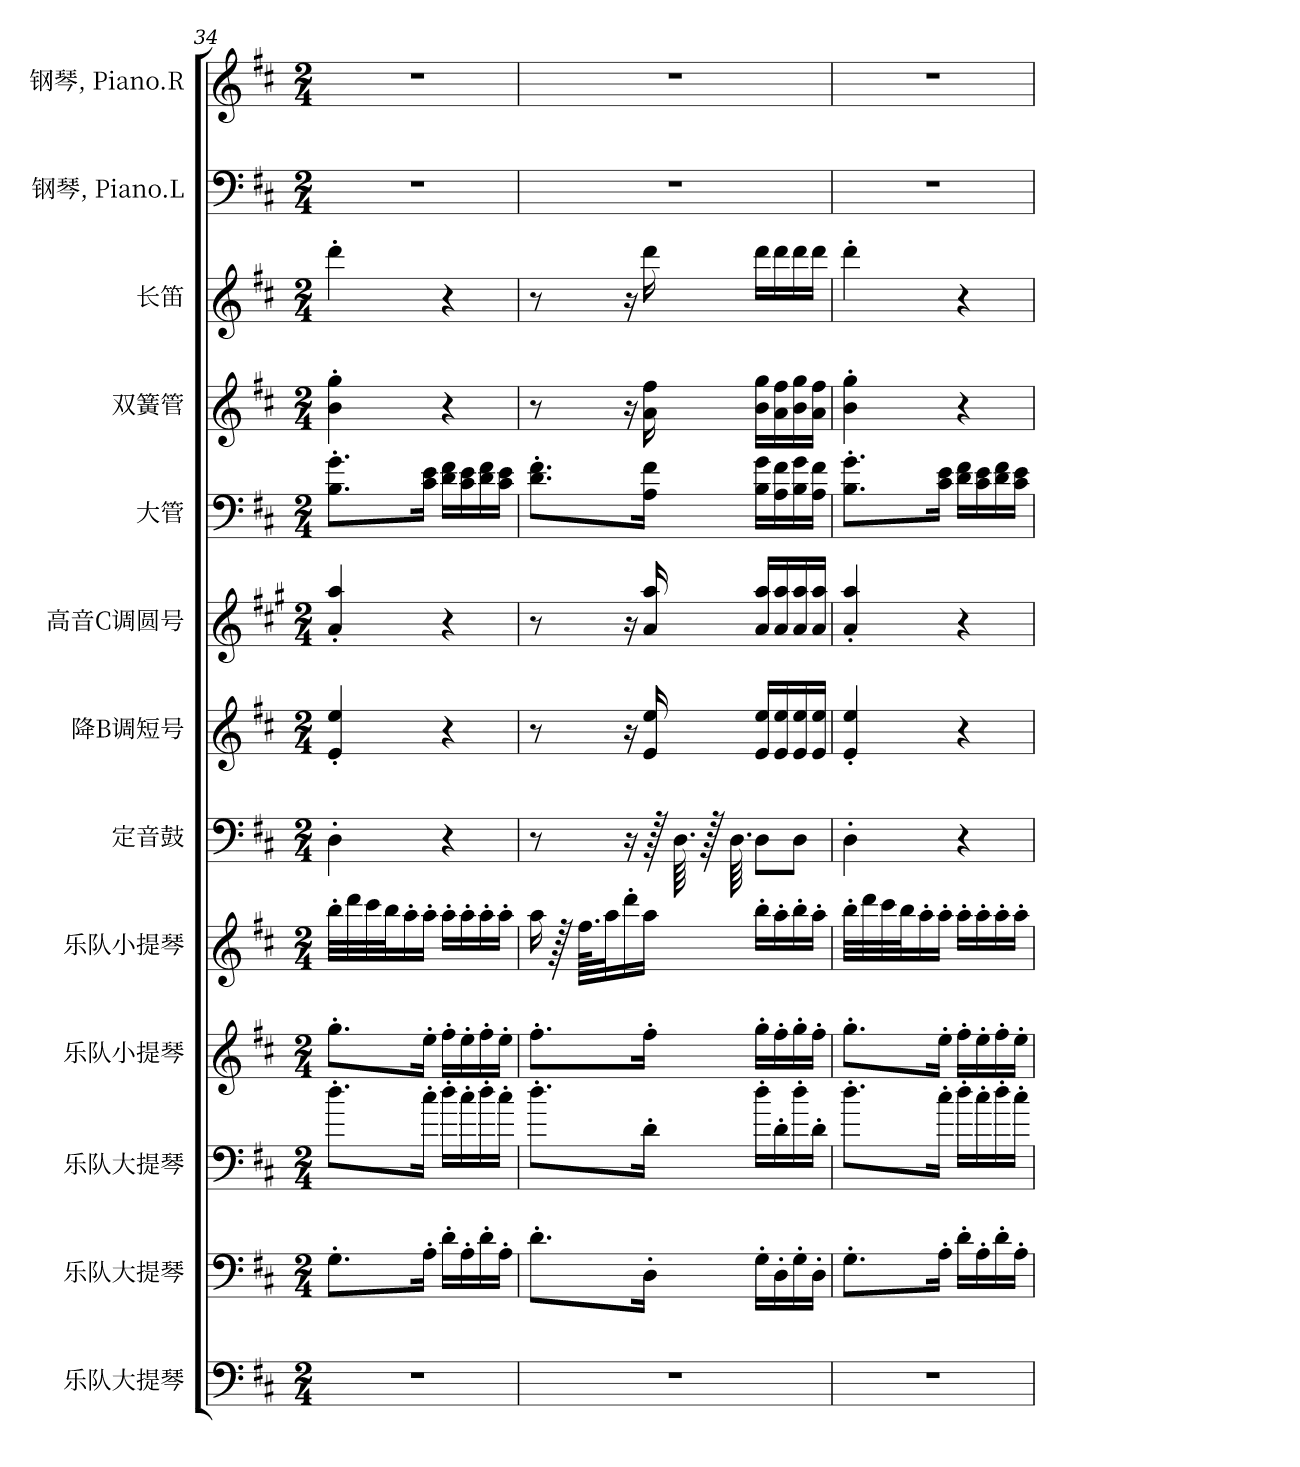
**kern	**kern	**kern	**kern	**kern	**kern	**kern	**kern	**kern	**kern	**kern	**kern	**kern
*part13	*part12	*part11	*part10	*part9	*part8	*part7	*part6	*part5	*part4	*part3	*part2	*part1
*staff13	*staff12	*staff11	*staff10	*staff9	*staff8	*staff7	*staff6	*staff5	*staff4	*staff3	*staff2	*staff1
*I"乐队大提琴	*I"乐队大提琴	*I"乐队大提琴	*I"乐队小提琴	*I"乐队小提琴	*I"定音鼓	*I"降B调短号	*I"高音C调圆号	*I"大管	*I"双簧管	*I"长笛	*I"钢琴, Piano.L	*I"钢琴, Piano.R
*	*	*	*	*	*	*	*	*	*	*	*I'Pno.	*I'Pno.
!!LO:PB:g=z
*clefF4	*clefF4	*clefF4	*clefG2	*clefG2	*clefF4	*clefG2	*clefG2	*clefF4	*clefG2	*clefG2	*clefF4	*clefG2
*	*	*	*	*	*	*ITrd1c2	*ITrd4c7	*	*	*	*	*
*k[f#c#]	*k[f#c#]	*k[f#c#]	*k[f#c#]	*k[f#c#]	*k[f#c#]	*k[]	*k[f#c#]	*k[f#c#]	*k[f#c#]	*k[f#c#]	*k[f#c#]	*k[f#c#]
*M2/4	*M2/4	*M2/4	*M2/4	*M2/4	*M2/4	*M2/4	*M2/4	*M2/4	*M2/4	*M2/4	*M2/4	*M2/4
=34	=34	=34	=34	=34	=34	=34	=34	=34	=34	=34	=34	=34
2r	8.G'\L	8.dd'\L	8.gg'\L	32bb'\LLL	4D'\	4d/' 4dd/'	4d/' 4dd/'	8.B\' 8.g\'L	4b\' 4gg\'	4ddd'\	2r	2r
.	.	.	.	32ddd\	.	.	.	.	.	.	.	.
.	.	.	.	32ccc#\	.	.	.	.	.	.	.	.
.	.	.	.	32bb\J	.	.	.	.	.	.	.	.
.	.	.	.	16aa'\	.	.	.	.	.	.	.	.
.	16A'\Jk	16cc#'\Jk	16ee'\Jk	16aa'\JJ	.	.	.	16c#\ 16e\Jk	.	.	.	.
.	16d'\LL	16dd'\LL	16ff#'\LL	16aa'\LL	4r	4r	4r	16d\ 16f#\LL	4r	4r	.	.
.	16A'\	16cc#'\	16ee'\	16aa'\	.	.	.	16c#\ 16e\	.	.	.	.
.	16d'\	16dd'\	16ff#'\	16aa'\	.	.	.	16d\ 16f#\	.	.	.	.
.	16A'\JJ	16cc#'\JJ	16ee'\JJ	16aa'\JJ	.	.	.	16c#\ 16e\JJ	.	.	.	.
=35	=35	=35	=35	=35	=35	=35	=35	=35	=35	=35	=35	=35
2r	8.d'\L	8.dd'\L	8.ff#'\L	16aa\	8r	8r	8r	8.d\' 8.f#\'L	8r	8r	2r	2r
.	.	.	.	128r	.	.	.	.	.	.	.	.
.	.	.	.	64.ff#\KLLL	.	.	.	.	.	.	.	.
.	.	.	.	32aa\J	.	.	.	.	.	.	.	.
.	.	.	.	16ddd'\	16r	16r	16r	.	16r	16r	.	.
.	16D'\Jk	16d'\Jk	16ff#'\Jk	16aa\JJ	128r	16d/ 16dd/	16d/ 16dd/	16A\ 16f#\Jk	16a\ 16ff#\	16ddd\	.	.
.	.	.	.	.	64.D\	.	.	.	.	.	.	.
.	.	.	.	.	128r	.	.	.	.	.	.	.
.	.	.	.	.	64.D\	.	.	.	.	.	.	.
.	16G'\LL	16dd'\LL	16gg'\LL	16bb'\LL	8D\L	16d/ 16dd/LL	16d/ 16dd/LL	16B\ 16g\LL	16b\ 16gg\LL	16ddd\LL	.	.
.	16D'\	16d'\	16ff#'\	16aa'\	.	16d/ 16dd/	16d/ 16dd/	16A\ 16f#\	16a\ 16ff#\	16ddd\	.	.
.	16G'\	16dd'\	16gg'\	16bb'\	8D\J	16d/ 16dd/	16d/ 16dd/	16B\ 16g\	16b\ 16gg\	16ddd\	.	.
.	16D'\JJ	16d'\JJ	16ff#'\JJ	16aa'\JJ	.	16d/ 16dd/JJ	16d/ 16dd/JJ	16A\ 16f#\JJ	16a\ 16ff#\JJ	16ddd\JJ	.	.
!!LO:PB:g=z
=36	=36	=36	=36	=36	=36	=36	=36	=36	=36	=36	=36	=36
2r	8.G'\L	8.dd'\L	8.gg'\L	32bb'\LLL	4D'\	4d/' 4dd/'	4d/' 4dd/'	8.B\' 8.g\'L	4b\' 4gg\'	4ddd'\	2r	2r
.	.	.	.	32ddd\	.	.	.	.	.	.	.	.
.	.	.	.	32ccc#\	.	.	.	.	.	.	.	.
.	.	.	.	32bb\J	.	.	.	.	.	.	.	.
.	.	.	.	16aa'\	.	.	.	.	.	.	.	.
.	16A'\Jk	16cc#'\Jk	16ee'\Jk	16aa'\JJ	.	.	.	16c#\ 16e\Jk	.	.	.	.
.	16d'\LL	16dd'\LL	16ff#'\LL	16aa'\LL	4r	4r	4r	16d\ 16f#\LL	4r	4r	.	.
.	16A'\	16cc#'\	16ee'\	16aa'\	.	.	.	16c#\ 16e\	.	.	.	.
.	16d'\	16dd'\	16ff#'\	16aa'\	.	.	.	16d\ 16f#\	.	.	.	.
.	16A'\JJ	16cc#'\JJ	16ee'\JJ	16aa'\JJ	.	.	.	16c#\ 16e\JJ	.	.	.	.
=	=	=	=	=	=	=	=	=	=	=	=	=
*-	*-	*-	*-	*-	*-	*-	*-	*-	*-	*-	*-	*-
